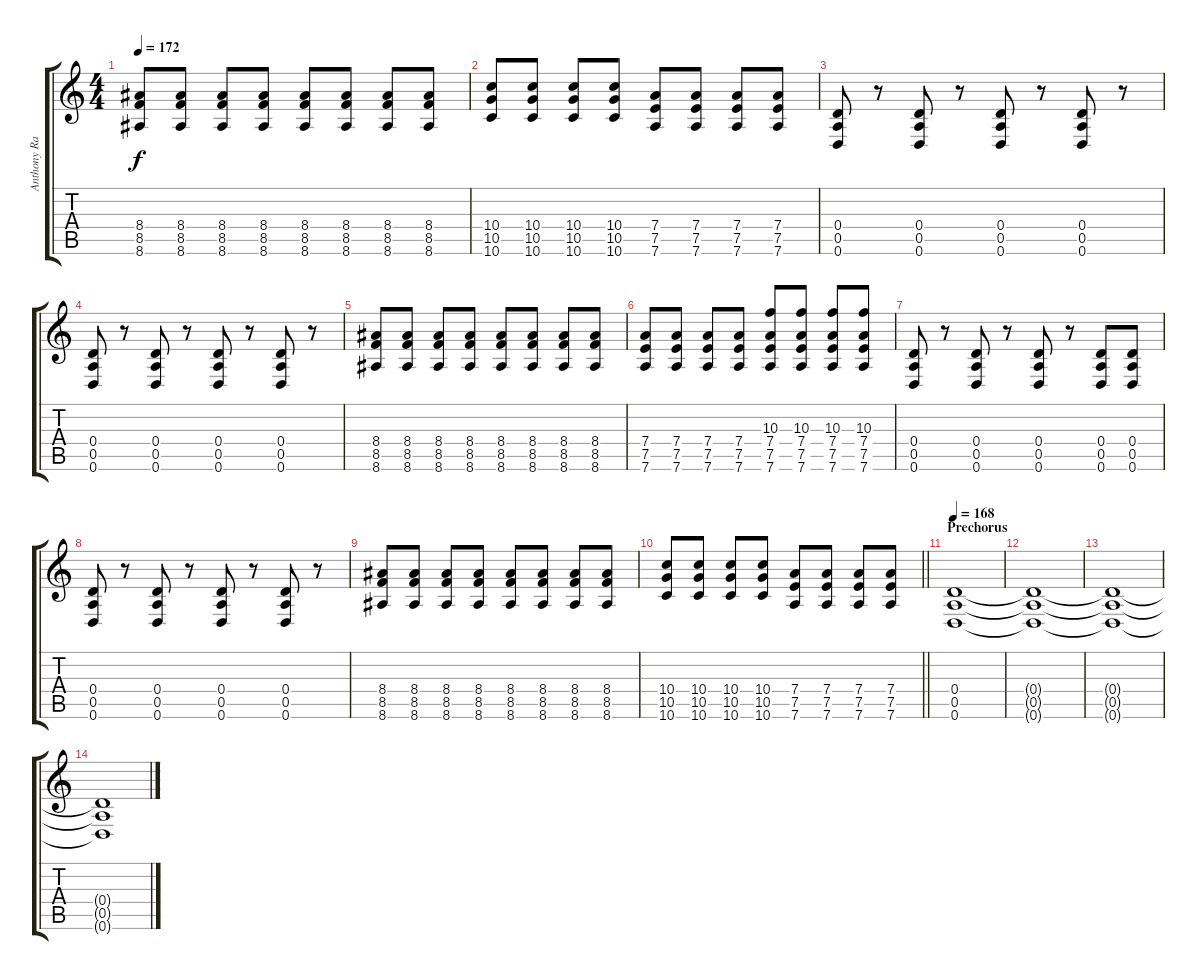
\track ("Anthony Raneri" "Anthony Ra") {instrument overdrivenguitar}
\staff {score tabs}
\tuning (E4 B3 G3 D3 A2 D2) {hide}
\ts (4 4)
\tempo 172
\clef g2
\ks c
(8.4 8.5 8.6).8{dy f} (8.4 8.5 8.6).8 (8.4 8.5 8.6).8 (8.4 8.5 8.6).8 (8.4 8.5 8.6).8 (8.4 8.5 8.6).8 (8.4 8.5 8.6).8 (8.4 8.5 8.6).8 |
(10.4 10.5 10.6).8 (10.4 10.5 10.6).8 (10.4 10.5 10.6).8 (10.4 10.5 10.6).8 (7.4 7.5 7.6).8 (7.4 7.5 7.6).8 (7.4 7.5 7.6).8 (7.4 7.5 7.6).8 |
(0.4 0.5 0.6).8 r.8 (0.4 0.5 0.6).8 r.8 (0.4 0.5 0.6).8 r.8 (0.4 0.5 0.6).8 r.8 |
(0.4 0.5 0.6).8 r.8 (0.4 0.5 0.6).8 r.8 (0.4 0.5 0.6).8 r.8 (0.4 0.5 0.6).8 r.8 |
(8.4 8.5 8.6).8 (8.4 8.5 8.6).8 (8.4 8.5 8.6).8 (8.4 8.5 8.6).8 (8.4 8.5 8.6).8 (8.4 8.5 8.6).8 (8.4 8.5 8.6).8 (8.4 8.5 8.6).8 |
(7.4 7.5 7.6).8 (7.4 7.5 7.6).8 (7.4 7.5 7.6).8 (7.4 7.5 7.6).8 (10.3 7.4 7.5 7.6).8 (10.3 7.4 7.5 7.6).8 (10.3 7.4 7.5 7.6).8 (10.3 7.4 7.5 7.6).8 |
(0.4 0.5 0.6).8 r.8 (0.4 0.5 0.6).8 r.8 (0.4 0.5 0.6).8 r.8 (0.4 0.5 0.6).8 (0.4 0.5 0.6).8 |
(0.4 0.5 0.6).8 r.8 (0.4 0.5 0.6).8 r.8 (0.4 0.5 0.6).8 r.8 (0.4 0.5 0.6).8 r.8 |
(8.4 8.5 8.6).8 (8.4 8.5 8.6).8 (8.4 8.5 8.6).8 (8.4 8.5 8.6).8 (8.4 8.5 8.6).8 (8.4 8.5 8.6).8 (8.4 8.5 8.6).8 (8.4 8.5 8.6).8 |
\barLineRight lightlight
(10.4 10.5 10.6).8 (10.4 10.5 10.6).8 (10.4 10.5 10.6).8 (10.4 10.5 10.6).8 (7.4 7.5 7.6).8 (7.4 7.5 7.6).8 (7.4 7.5 7.6).8 (7.4 7.5 7.6).8 |
\section ("" "Prechorus")
\tempo 168
(0.4 0.5 0.6).1 |
(0.4{t} 0.5{t} 0.6{t}).1 |
(0.4{t} 0.5{t} 0.6{t}).1 |
(0.4{t} 0.5{t} 0.6{t}).1
